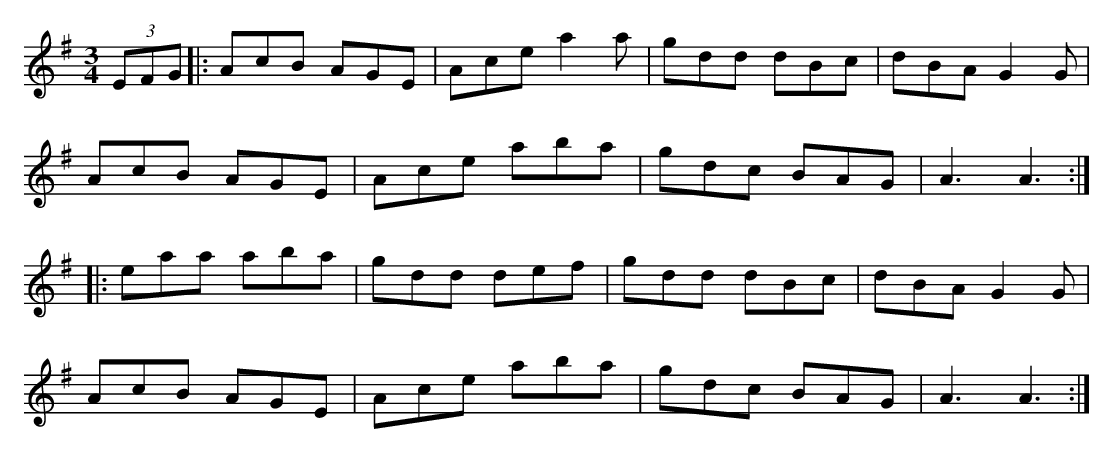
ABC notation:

X:1
M:3/4
K:Ador
(3EFG|:AcB AGE|Ace a2a|gdd dBc|dBA G2G|
AcB AGE|Ace aba|gdc BAG|A3A3:|
|:eaa aba|gdd def|gdd dBc|dBA G2G|
AcB AGE|Ace aba|gdc BAG|A3A3:|
